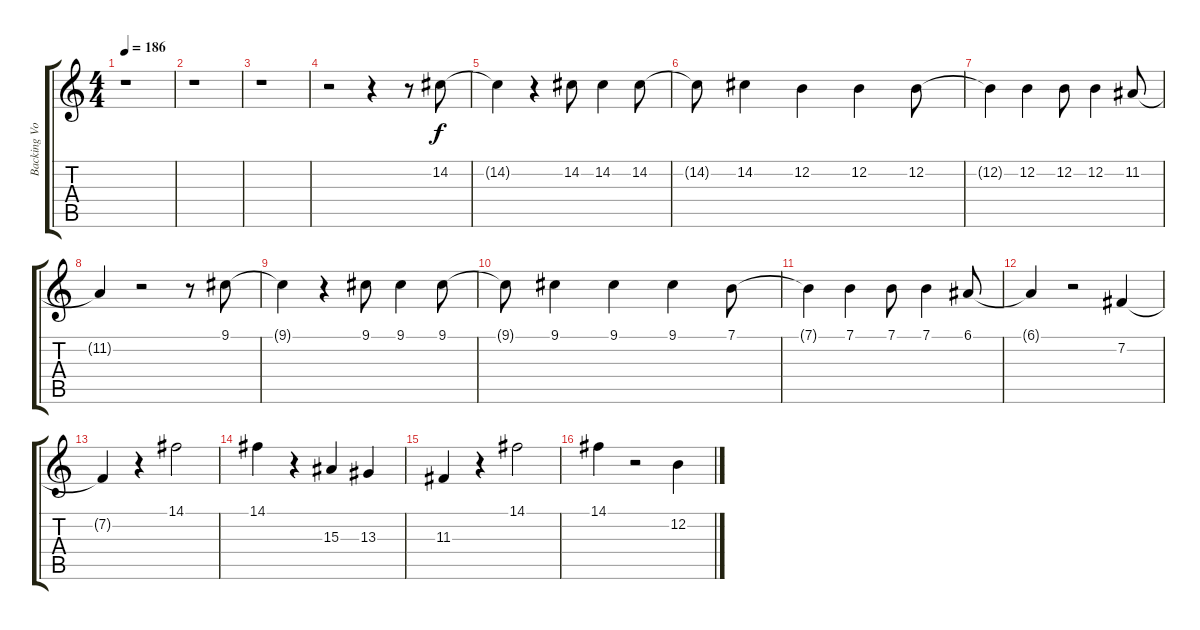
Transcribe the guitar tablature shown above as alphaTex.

\track ("Backing Vocals" "Backing Vo") {instrument tuba}
\staff {score tabs}
\tuning (E4 B3 G3 D3 A2 E2) {hide}
\ts (4 4)
\tempo 186
\clef g2
\ks c
r.1{dy f} |
r.1 |
r.1 |
r.2 r.4 r.8 14.2.8 |
14.2{t}.4 r.4 14.2.8 14.2.4 14.2.8 |
14.2{t}.8 14.2.4 12.2.4 12.2.4 12.2.8 |
12.2{t}.4 12.2.4 12.2.8 12.2.4 11.2.8 |
11.2{t}.4 r.2 r.8 9.1.8 |
9.1{t}.4 r.4 9.1.8 9.1.4 9.1.8 |
9.1{t}.8 9.1.4 9.1.4 9.1.4 7.1.8 |
7.1{t}.4 7.1.4 7.1.8 7.1.4 6.1.8 |
6.1{t}.4 r.2 7.2.4 |
7.2{t}.4 r.4 14.1.2 |
14.1.4 r.4 15.3.4 13.3.4 |
11.3.4 r.4 14.1.2 |
14.1.4 r.2 12.2.4
